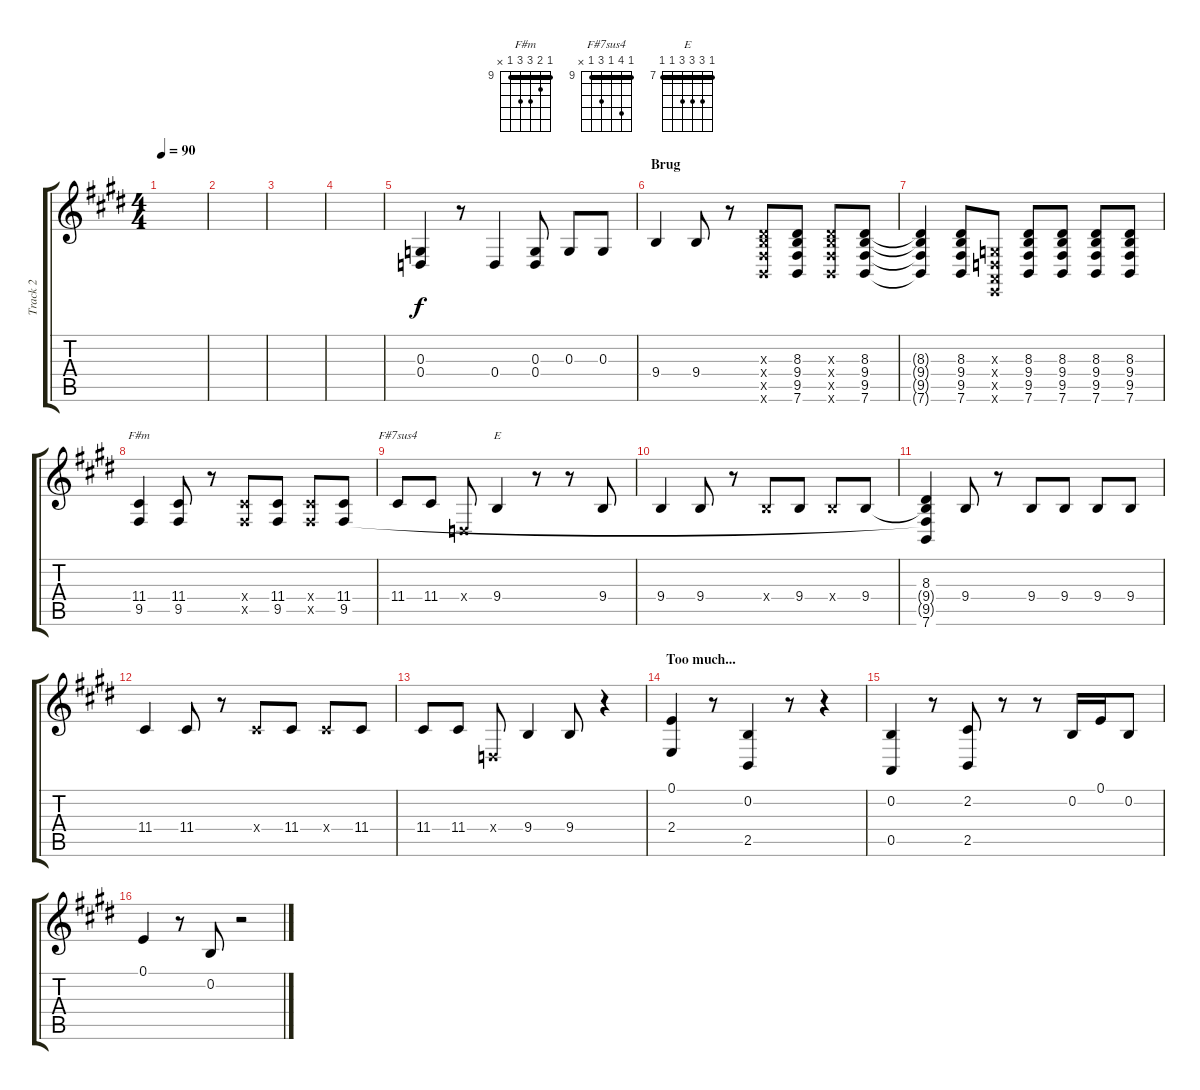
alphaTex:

\track ("Track 2" "Track 2") {instrument melodictom}
\staff {score tabs}
\tuning (E4 B3 G3 D3 A2 E2) {hide}
\chord ("F#m" 9 10 11 11 9 x) {firstfret 9 barre 9}
\chord ("F#7sus4" 9 12 9 11 9 x) {firstfret 9 barre 9}
\chord ("E" 7 9 9 9 7 7) {firstfret 7 barre 7}
\ts (4 4)
\tempo 90
\clef g2
\ks e
|
|
|
|
(0.3 0.4).4 r.8 0.4.4 (0.3 0.4).8 0.3.8 0.3.8 |
\section ("" "Brug")
9.4.4 9.4.8 r.8 (8.3{x} 9.4{x} 9.5{x} 7.6{x}).8 (8.3 9.4 9.5 7.6).8 (8.3{x} 9.4{x} 9.5{x} 7.6{x}).8 (8.3 9.4 9.5 7.6).8 |
(8.3{t} 9.4{t} 9.5{t} 7.6{t}).4 (8.3 9.4 9.5 7.6).8 (0.3{x} 0.4{x} 0.5{x} 0.6{x}).8 (8.3 9.4 9.5 7.6).8 (8.3 9.4 9.5 7.6).8 (8.3 9.4 9.5 7.6).8 (8.3 9.4 9.5 7.6).8 |
(11.4 9.5).4{ch "F#m"} (11.4 9.5).8 r.8 (11.4{x} 9.5{x}).8 (11.4 9.5).8 (11.4{x} 9.5{x}).8 (11.4 9.5).8 |
11.4.8{ch "F#7sus4"} 11.4.8 0.4{x}.8 9.4.4{ch "E"} r.8 r.8 9.4.8 |
9.4.4 9.4.8 r.8 9.4{x}.8 9.4.8 9.4{x}.8 9.4.8 |
(8.3 9.4{t} 9.5{t} 7.6).4 9.4.8 r.8 9.4.8 9.4.8 9.4.8 9.4.8 |
11.4.4 11.4.8 r.8 11.4{x}.8 11.4.8 11.4{x}.8 11.4.8 |
11.4.8 11.4.8 0.4{x}.8 9.4.4 9.4.8 r.4 |
\section ("" "Too much...")
(0.1 2.4).4 r.8 (0.2 2.5).4 r.8 r.4 |
(0.2 0.5).4 r.8 (2.2 2.5).8 r.8 r.8 0.2.16 0.1.16 0.2.8 |
0.1.4 r.8 0.2.8 r.2
